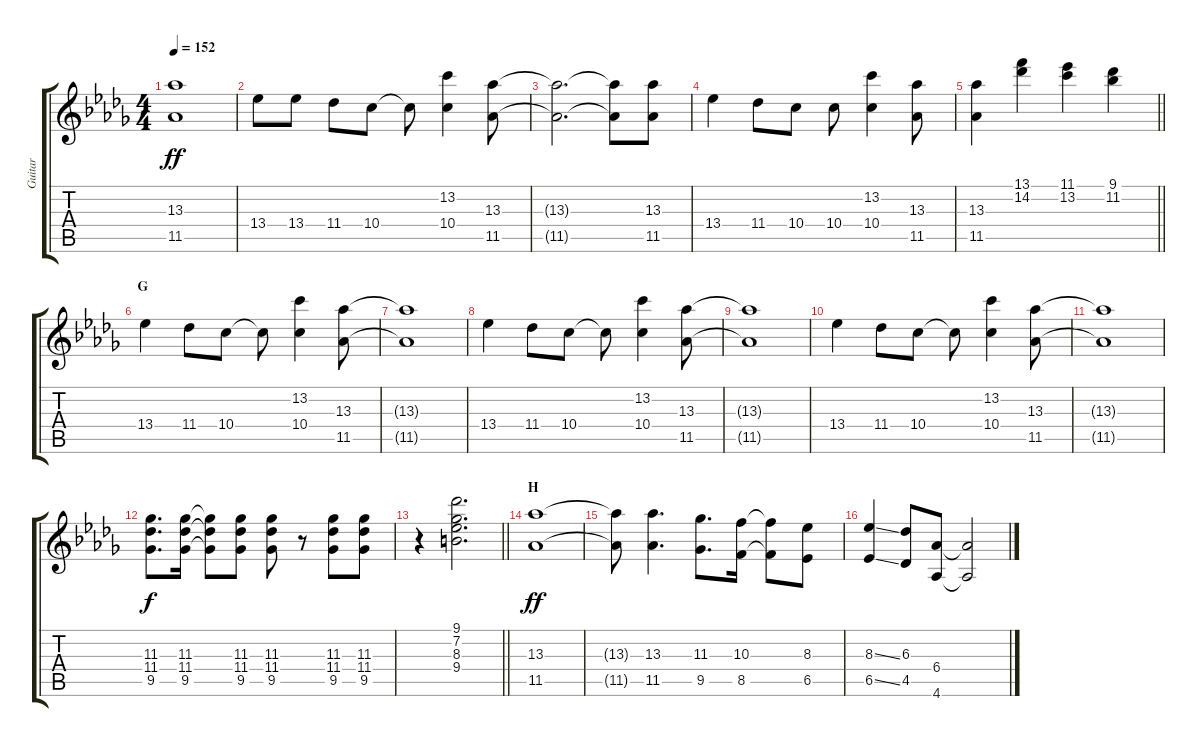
\track ("Guitar" "Guitar") {instrument distortionguitar}
\staff {score tabs}
\tuning (E4 B3 G3 D3 A2 E2) {hide}
\ts (4 4)
\tempo 152
\clef g2
\ks db
(13.3{t} 11.5{t}).1{dy ff} |
13.4.8 13.4.8 11.4.8 10.4.8 10.4{t}.8 (13.2 10.4).4 (13.3 11.5).8 |
(13.3{t} 11.5{t}).2{d} (13.3{t} 11.5{t}).8 (13.3 11.5).8 |
13.4.4 11.4.8 10.4.8 10.4.8 (13.2 10.4).4 (13.3 11.5).8 |
\barLineRight lightlight
(13.3 11.5).4 (13.1 14.2).4 (11.1 13.2).4 (9.1 11.2).4 |
\section ("" "G")
13.4.4 11.4.8 10.4.8 10.4{t}.8 (13.2 10.4).4 (13.3 11.5).8 |
(13.3{t} 11.5{t}).1 |
13.4.4 11.4.8 10.4.8 10.4{t}.8 (13.2 10.4).4 (13.3 11.5).8 |
(13.3{t} 11.5{t}).1 |
13.4.4 11.4.8 10.4.8 10.4{t}.8 (13.2 10.4).4 (13.3 11.5).8 |
(13.3{t} 11.5{t}).1 |
(11.3 11.4 9.5).8{d dy f} (11.3 11.4 9.5).16 (11.3{t} 11.4{t} 9.5{t}).8 (11.3 11.4 9.5).8 (11.3 11.4 9.5).8 r.8 (11.3 11.4 9.5).8 (11.3 11.4 9.5).8 |
\barLineRight lightlight
r.4 (9.1 7.2 8.3 9.4).2{d} |
\section ("" "H")
(13.3 11.5).1{dy ff} |
(13.3{t} 11.5{t}).8 (13.3 11.5).4{d} (11.3 9.5).8{d} (10.3 8.5).16 (10.3{t} 8.5{t}).8 (8.3 6.5).8 |
(8.3{ss} 6.5{ss}).4 (6.3 4.5).8 (6.4 4.6).8 (6.4{t} 4.6{t}).2
